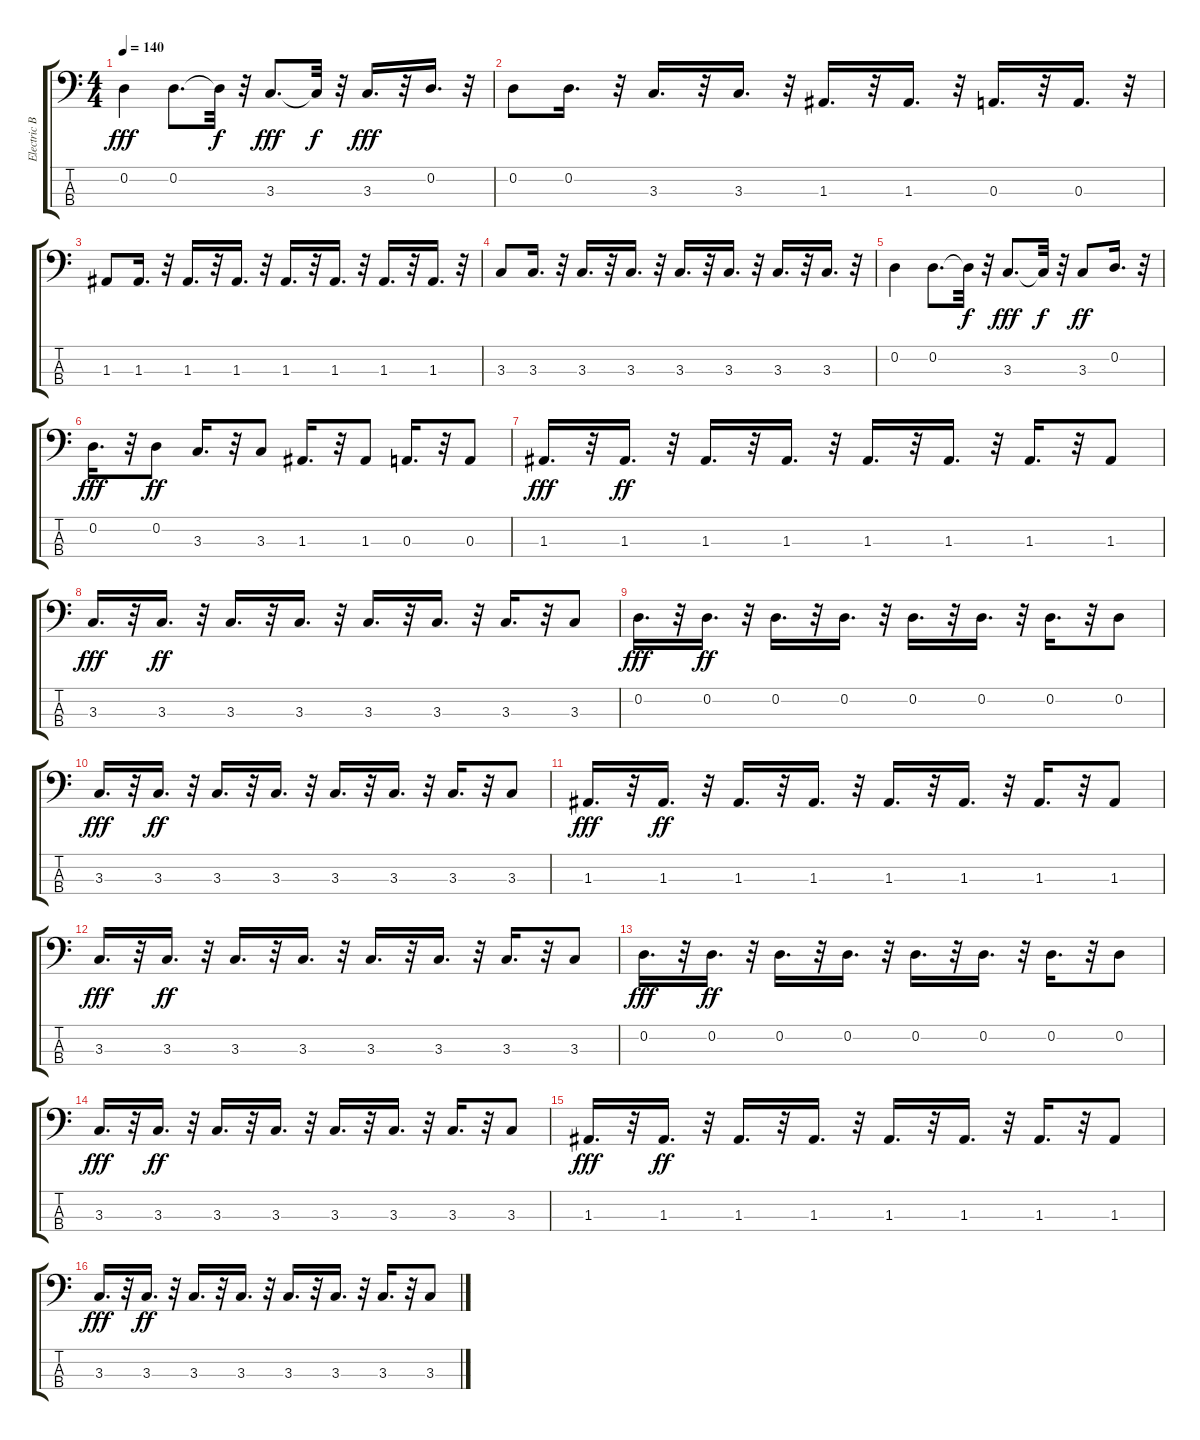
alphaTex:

\track ("Electric Bass" "Electric B") {instrument electricbassfinger}
\staff {score tabs}
\tuning (G2 D2 A1 E1) {hide}
\ts (4 4)
\tempo 140
\clef f4
\ks c
0.2.4{dy fff} 0.2.8{d} 0.2{t}.32{dy f} r.32 3.3.8{d dy fff} 3.3{t}.32{dy f} r.32 3.3.16{d dy fff} r.32 0.2.16{d} r.32 |
0.2.8 0.2.16{d} r.32 3.3.16{d} r.32 3.3.16{d} r.32 1.3.16{d} r.32 1.3.16{d} r.32 0.3.16{d} r.32 0.3.16{d} r.32 |
1.3.8 1.3.16{d} r.32 1.3.16{d} r.32 1.3.16{d} r.32 1.3.16{d} r.32 1.3.16{d} r.32 1.3.16{d} r.32 1.3.16{d} r.32 |
3.3.8 3.3.16{d} r.32 3.3.16{d} r.32 3.3.16{d} r.32 3.3.16{d} r.32 3.3.16{d} r.32 3.3.16{d} r.32 3.3.16{d} r.32 |
0.2.4 0.2.8{d} 0.2{t}.32{dy f} r.32 3.3.8{d dy fff} 3.3{t}.32{dy f} r.32 3.3.8{dy ff} 0.2.16{d} r.32 |
0.2.16{d dy fff} r.32 0.2.8{dy ff} 3.3.16{d} r.32 3.3.8 1.3.16{d} r.32 1.3.8 0.3.16{d} r.32 0.3.8 |
1.3.16{d dy fff} r.32 1.3.16{d dy ff} r.32 1.3.16{d} r.32 1.3.16{d} r.32 1.3.16{d} r.32 1.3.16{d} r.32 1.3.16{d} r.32 1.3.8 |
3.3.16{d dy fff} r.32 3.3.16{d dy ff} r.32 3.3.16{d} r.32 3.3.16{d} r.32 3.3.16{d} r.32 3.3.16{d} r.32 3.3.16{d} r.32 3.3.8 |
0.2.16{d dy fff} r.32 0.2.16{d dy ff} r.32 0.2.16{d} r.32 0.2.16{d} r.32 0.2.16{d} r.32 0.2.16{d} r.32 0.2.16{d} r.32 0.2.8 |
3.3.16{d dy fff} r.32 3.3.16{d dy ff} r.32 3.3.16{d} r.32 3.3.16{d} r.32 3.3.16{d} r.32 3.3.16{d} r.32 3.3.16{d} r.32 3.3.8 |
1.3.16{d dy fff} r.32 1.3.16{d dy ff} r.32 1.3.16{d} r.32 1.3.16{d} r.32 1.3.16{d} r.32 1.3.16{d} r.32 1.3.16{d} r.32 1.3.8 |
3.3.16{d dy fff} r.32 3.3.16{d dy ff} r.32 3.3.16{d} r.32 3.3.16{d} r.32 3.3.16{d} r.32 3.3.16{d} r.32 3.3.16{d} r.32 3.3.8 |
0.2.16{d dy fff} r.32 0.2.16{d dy ff} r.32 0.2.16{d} r.32 0.2.16{d} r.32 0.2.16{d} r.32 0.2.16{d} r.32 0.2.16{d} r.32 0.2.8 |
3.3.16{d dy fff} r.32 3.3.16{d dy ff} r.32 3.3.16{d} r.32 3.3.16{d} r.32 3.3.16{d} r.32 3.3.16{d} r.32 3.3.16{d} r.32 3.3.8 |
1.3.16{d dy fff} r.32 1.3.16{d dy ff} r.32 1.3.16{d} r.32 1.3.16{d} r.32 1.3.16{d} r.32 1.3.16{d} r.32 1.3.16{d} r.32 1.3.8 |
3.3.16{d dy fff} r.32 3.3.16{d dy ff} r.32 3.3.16{d} r.32 3.3.16{d} r.32 3.3.16{d} r.32 3.3.16{d} r.32 3.3.16{d} r.32 3.3.8
